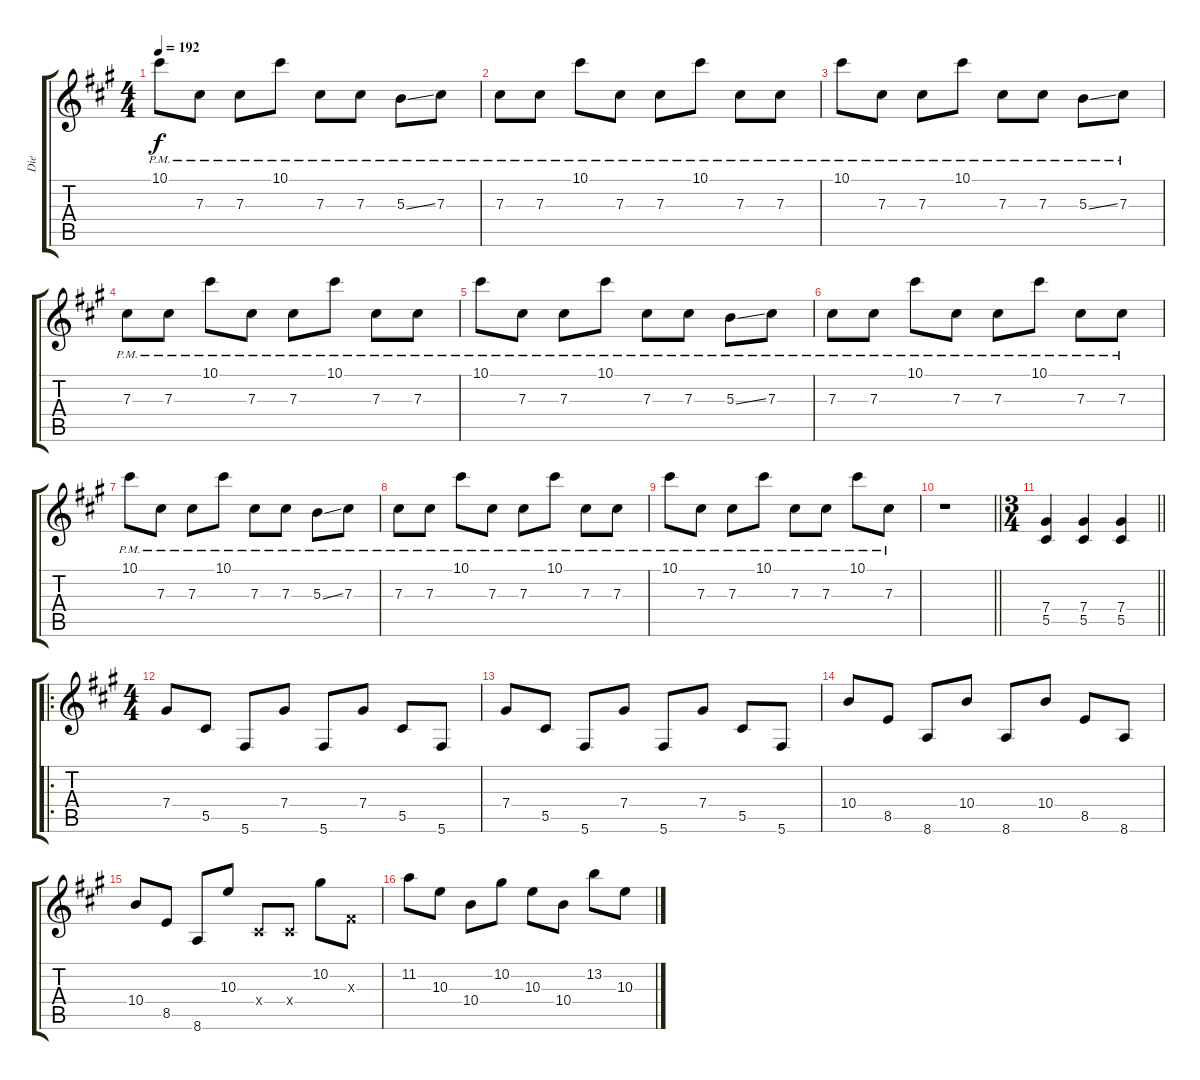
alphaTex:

\track ("Die" "Die") {instrument electricguitarjazz}
\staff {score tabs}
\tuning (Eb4 Bb3 Gb3 Db3 Ab2 Db2) {hide}
\ts (4 4)
\tempo 192
\clef g2
\ks a
10.1{pm}.8{dy f} 7.3{pm}.8 7.3{pm}.8 10.1{pm}.8 7.3{pm}.8 7.3{pm}.8 5.3{ss pm}.8 7.3{pm}.8 |
7.3{pm}.8 7.3{pm}.8 10.1{pm}.8 7.3{pm}.8 7.3{pm}.8 10.1{pm}.8 7.3{pm}.8 7.3{pm}.8 |
10.1{pm}.8 7.3{pm}.8 7.3{pm}.8 10.1{pm}.8 7.3{pm}.8 7.3{pm}.8 5.3{ss pm}.8 7.3{pm}.8 |
7.3{pm}.8 7.3{pm}.8 10.1{pm}.8 7.3{pm}.8 7.3{pm}.8 10.1{pm}.8 7.3{pm}.8 7.3{pm}.8 |
10.1{pm}.8 7.3{pm}.8 7.3{pm}.8 10.1{pm}.8 7.3{pm}.8 7.3{pm}.8 5.3{ss pm}.8 7.3{pm}.8 |
7.3{pm}.8 7.3{pm}.8 10.1{pm}.8 7.3{pm}.8 7.3{pm}.8 10.1{pm}.8 7.3{pm}.8 7.3{pm}.8 |
10.1{pm}.8 7.3{pm}.8 7.3{pm}.8 10.1{pm}.8 7.3{pm}.8 7.3{pm}.8 5.3{ss pm}.8 7.3{pm}.8 |
7.3{pm}.8 7.3{pm}.8 10.1{pm}.8 7.3{pm}.8 7.3{pm}.8 10.1{pm}.8 7.3{pm}.8 7.3{pm}.8 |
10.1{pm}.8 7.3{pm}.8 7.3{pm}.8 10.1{pm}.8 7.3{pm}.8 7.3{pm}.8 10.1{pm}.8 7.3{pm}.8 |
\barLineRight lightlight
r.1 |
\ts (3 4)
\barLineRight lightlight
(7.4 5.5).4 (7.4 5.5).4 (7.4 5.5).4 |
\ro
\ts (4 4)
7.4.8 5.5.8 5.6.8 7.4.8 5.6.8 7.4.8 5.5.8 5.6.8 |
7.4.8 5.5.8 5.6.8 7.4.8 5.6.8 7.4.8 5.5.8 5.6.8 |
10.4.8 8.5.8 8.6.8 10.4.8 8.6.8 10.4.8 8.5.8 8.6.8 |
10.4.8 8.5.8 8.6.8 10.3.8 0.4{x}.8 0.4{x}.8 10.2.8 0.3{x}.8 |
11.2.8 10.3.8 10.4.8 10.2.8 10.3.8 10.4.8 13.2.8 10.3.8
